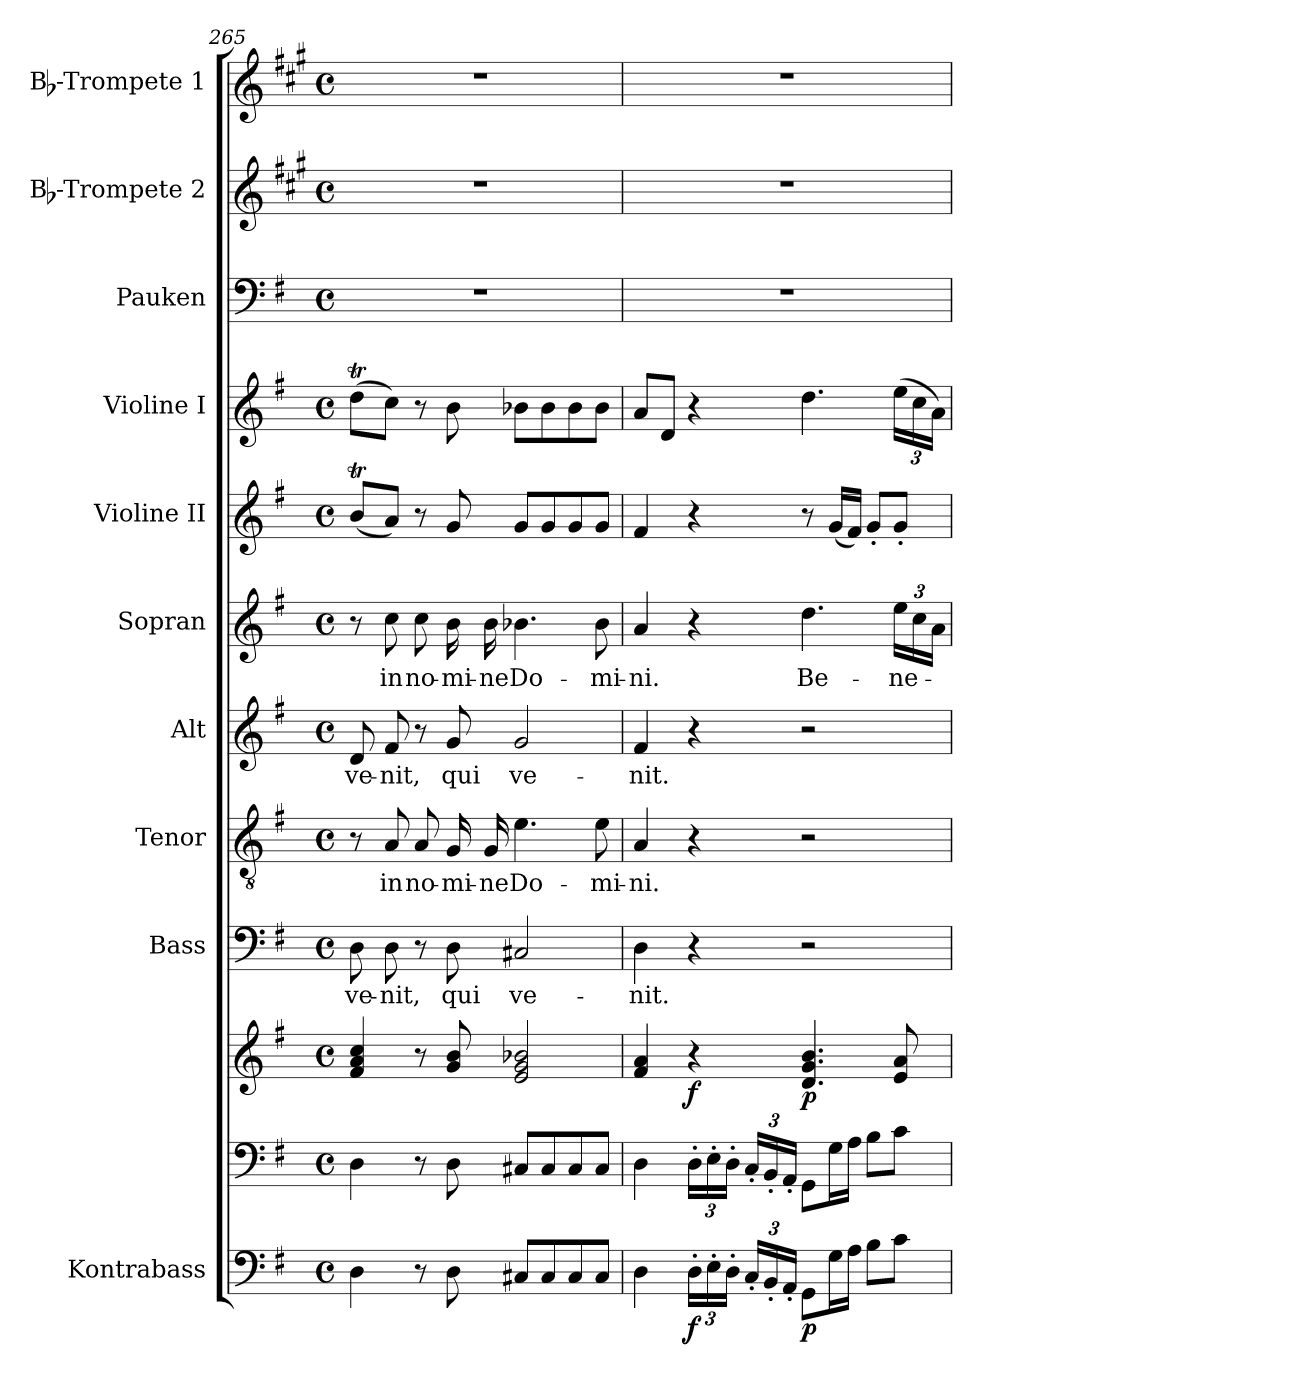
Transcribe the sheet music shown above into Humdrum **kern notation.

**kern	**dynam	**kern	**kern	**dynam	**kern	**text	**kern	**text	**kern	**text	**kern	**text	**kern	**kern	**kern	**kern	**kern
*part11	*part11	*part10	*part10	*part10	*part9	*part9	*part8	*part8	*part7	*part7	*part6	*part6	*part5	*part4	*part3	*part2	*part1
*staff12	*staff12	*staff11	*staff10	*staff10/11	*staff9	*staff9	*staff8	*staff8	*staff7	*staff7	*staff6	*staff6	*staff5	*staff4	*staff3	*staff2	*staff1
*I"Kontrabass	*	*	*	*	*I"Bass	*	*I"Tenor	*	*I"Alt	*	*I"Sopran	*	*I"Violine II	*I"Violine I	*I"Pauken	*I"Bb-Trompete 2	*I"Bb-Trompete 1
*I'Kb.	*	*	*	*	*I'B.	*	*I'T.	*	*I'A.	*	*I'S.	*	*I'Vl. II	*I'Vl. I	*I'Pk.	*I'Bb Trp. 2	*I'Bb Trp. 1
*clefF4	*	*clefF4	*clefG2	*	*clefF4	*	*clefGv2	*	*clefG2	*	*clefG2	*	*clefG2	*clefG2	*clefF4	*clefG2	*clefG2
*ITrd7c12	*	*	*	*	*	*	*	*	*	*	*	*	*	*	*	*ITrd1c2	*ITrd1c2
*k[f#]	*	*k[f#]	*k[f#]	*	*k[f#]	*	*k[f#]	*	*k[f#]	*	*k[f#]	*	*k[f#]	*k[f#]	*k[f#]	*k[f#]	*k[f#]
*G:	*	*G:	*G:	*	*G:	*	*G:	*	*G:	*	*G:	*	*G:	*G:	*G:	*G:	*G:
*M4/4	*	*M4/4	*M4/4	*	*M4/4	*	*M4/4	*	*M4/4	*	*M4/4	*	*M4/4	*M4/4	*M4/4	*M4/4	*M4/4
*met(c)	*	*met(c)	*met(c)	*	*met(c)	*	*met(c)	*	*met(c)	*	*met(c)	*	*met(c)	*met(c)	*met(c)	*met(c)	*met(c)
=265	=265	=265	=265	=265	=265	=265	=265	=265	=265	=265	=265	=265	=265	=265	=265	=265	=265
!	!	!	!	!	!	!LO:LY:b	!	!	!	!LO:LY:b	!	!	!	!	!	!	!
4DD\	.	4D\	4f#/ 4a/ 4cc/	.	8D\	ve-	8r	.	8d/	ve-	8r	.	(<8bt/L	(>8ddT\L	1r	1r	1r
!	!	!	!	!	!	!LO:LY:b	!	!LO:LY:b	!	!LO:LY:b	!	!LO:LY:b	!	!	!	!	!
.	.	.	.	.	8D\	-nit,	8A/	in	8f#/	-nit,	8cc\	in	8a/J)	8cc\J)	.	.	.
!	!	!	!	!	!	!	!	!LO:LY:b	!	!	!	!LO:LY:b	!	!	!	!	!
8r	.	8r	8r	.	8r	.	8A/	no-	8r	.	8cc\	no-	8r	8r	.	.	.
!	!	!	!	!	!	!LO:LY:b	!	!LO:LY:b	!	!LO:LY:b	!	!LO:LY:b	!	!	!	!	!
8DD\	.	8D\	8g/ 8b/	.	8D\	qui	16G/	-mi-	8g/	qui	16b\	-mi-	8g/	8b\	.	.	.
!	!	!	!	!	!	!	!	!LO:LY:b	!	!	!	!LO:LY:b	!	!	!	!	!
.	.	.	.	.	.	.	16G/	-ne	.	.	16b\	-ne	.	.	.	.	.
!	!	!	!	!	!	!LO:LY:b	!	!LO:LY:b	!	!LO:LY:b	!	!LO:LY:b	!	!	!	!	!
8CC#X/L	.	8C#X/L	2e/ 2g/ 2b-X/	.	2C#X/	ve-	4.e\	Do-	2g/	ve-	4.b-X\	Do-	8g/L	8b-X\L	.	.	.
8CC#/	.	8C#/	.	.	.	.	.	.	.	.	.	.	8g/	8b-\	.	.	.
8CC#/	.	8C#/	.	.	.	.	.	.	.	.	.	.	8g/	8b-\	.	.	.
!	!	!	!	!	!	!	!	!LO:LY:b	!	!	!	!LO:LY:b	!	!	!	!	!
8CC#/J	.	8C#/J	.	.	.	.	8e\	-mi-	.	.	8b-\	-mi-	8g/J	8b-\J	.	.	.
=266	=266	=266	=266	=266	=266	=266	=266	=266	=266	=266	=266	=266	=266	=266	=266	=266	=266
!	!	!	!	!	!	!LO:LY:b	!	!LO:LY:b	!	!LO:LY:b	!	!LO:LY:b	!	!	!	!	!
4DD\	.	4D\	4f#/ 4a/	.	4D\	-nit.	4A/	-ni.	4f#/	-nit.	4a/	-ni.	4f#/	8a/L	1r	1r	1r
.	.	.	.	.	.	.	.	.	.	.	.	.	.	8d/J	.	.	.
!	!LO:DY:b	!	!	!LO:DY:b	!	!	!	!	!	!	!	!	!	!	!	!	!
24DD'>\LL	f	24D'>\LL	4r	f	4r	.	4r	.	4r	.	4r	.	4r	4r	.	.	.
24EE'>\	.	24E'>\	.	.	.	.	.	.	.	.	.	.	.	.	.	.	.
24DD'>\JJ	.	24D'>\JJ	.	.	.	.	.	.	.	.	.	.	.	.	.	.	.
24CC'</LL	.	24C'</LL	.	.	.	.	.	.	.	.	.	.	.	.	.	.	.
24BBB'</	.	24BB'</	.	.	.	.	.	.	.	.	.	.	.	.	.	.	.
24AAA'</JJ	.	24AA'</JJ	.	.	.	.	.	.	.	.	.	.	.	.	.	.	.
!	!LO:DY:b	!	!	!LO:DY:b	!	!	!	!	!	!	!	!LO:LY:b	!	!	!	!	!
8GGG\L	p	8GG\L	4.d/ 4.g/ 4.b/	p	2r	.	2r	.	2r	.	4.dd\	Be-	8r	4.dd\	.	.	.
16GG\L	.	16G\L	.	.	.	.	.	.	.	.	.	.	(<16g/LL	.	.	.	.
16AA\JJ	.	16A\JJ	.	.	.	.	.	.	.	.	.	.	16f#/JJ)	.	.	.	.
8BB\L	.	8B\L	.	.	.	.	.	.	.	.	.	.	8g'</L	.	.	.	.
!	!	!	!	!	!	!	!	!	!	!	!	!LO:LY:b	!	!	!	!	!
8C\J	.	8c\J	8e/ 8a/	.	.	.	.	.	.	.	24ee\LL	-ne-	8g'</J	(>24ee\LL	.	.	.
.	.	.	.	.	.	.	.	.	.	.	24cc\	.	.	24cc\	.	.	.
.	.	.	.	.	.	.	.	.	.	.	24a\JJ	.	.	24a\JJ)	.	.	.
=	=	=	=	=	=	=	=	=	=	=	=	=	=	=	=	=	=
*-	*-	*-	*-	*-	*-	*-	*-	*-	*-	*-	*-	*-	*-	*-	*-	*-	*-
